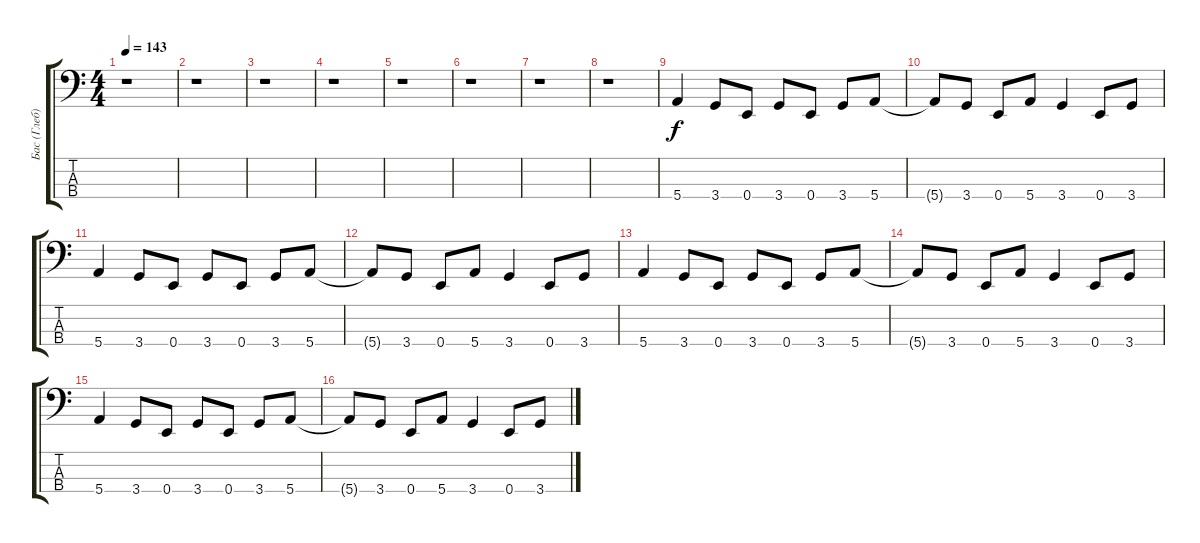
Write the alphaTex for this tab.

\track ("Бас (Глеб)" "Бас (Глеб)") {instrument electricbasspick}
\staff {score tabs}
\tuning (G2 D2 A1 E1) {hide}
\ts (4 4)
\tempo 143
\clef f4
\ks c
r.1{dy f} |
r.1 |
r.1 |
r.1 |
r.1 |
r.1 |
r.1 |
r.1 |
5.4.4 3.4.8 0.4.8 3.4.8 0.4.8 3.4.8 5.4.8 |
5.4{t}.8 3.4.8 0.4.8 5.4.8 3.4.4 0.4.8 3.4.8 |
5.4.4 3.4.8 0.4.8 3.4.8 0.4.8 3.4.8 5.4.8 |
5.4{t}.8 3.4.8 0.4.8 5.4.8 3.4.4 0.4.8 3.4.8 |
5.4.4 3.4.8 0.4.8 3.4.8 0.4.8 3.4.8 5.4.8 |
5.4{t}.8 3.4.8 0.4.8 5.4.8 3.4.4 0.4.8 3.4.8 |
5.4.4 3.4.8 0.4.8 3.4.8 0.4.8 3.4.8 5.4.8 |
5.4{t}.8 3.4.8 0.4.8 5.4.8 3.4.4 0.4.8 3.4.8
